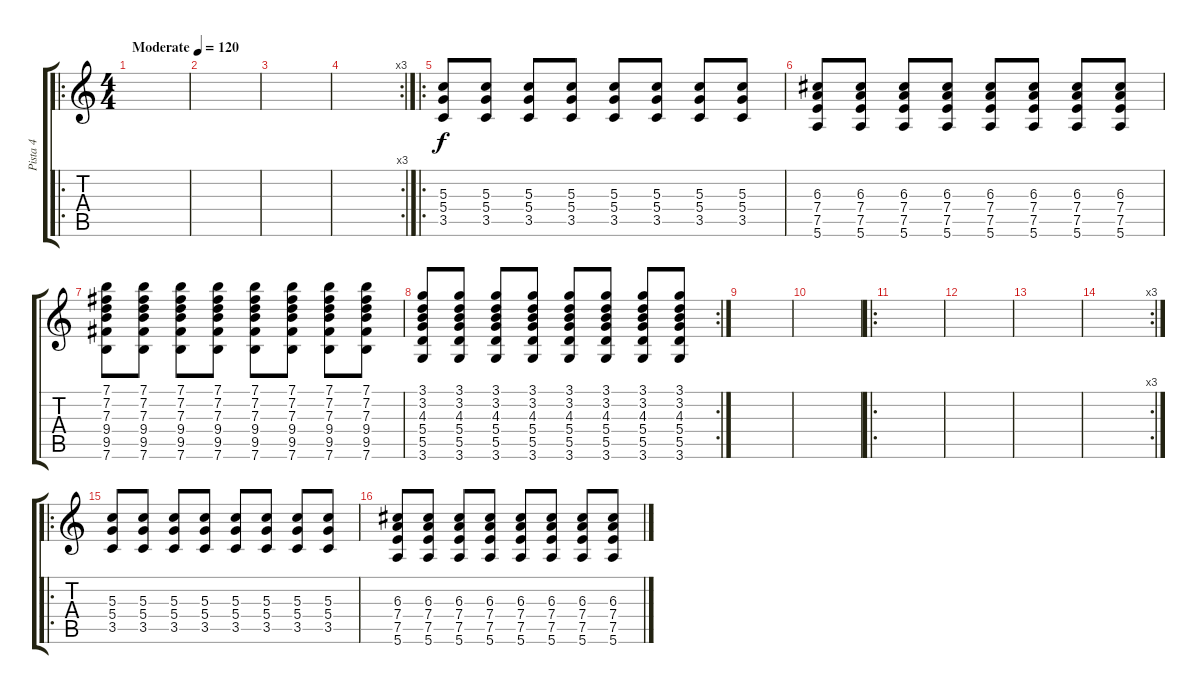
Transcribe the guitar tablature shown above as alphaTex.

\track ("Pista 4" "Pista 4") {instrument overdrivenguitar}
\staff {score tabs}
\tuning (E4 B3 G3 D3 A2 E2) {hide}
\ro
\ts (4 4)
\tempo (120 "Moderate")
\clef g2
\ks c
|
|
|
\rc 3
|
\ro
(5.3 5.4 3.5).8 (5.3 5.4 3.5).8 (5.3 5.4 3.5).8 (5.3 5.4 3.5).8 (5.3 5.4 3.5).8 (5.3 5.4 3.5).8 (5.3 5.4 3.5).8 (5.3 5.4 3.5).8 |
(6.3 7.4 7.5 5.6).8 (6.3 7.4 7.5 5.6).8 (6.3 7.4 7.5 5.6).8 (6.3 7.4 7.5 5.6).8 (6.3 7.4 7.5 5.6).8 (6.3 7.4 7.5 5.6).8 (6.3 7.4 7.5 5.6).8 (6.3 7.4 7.5 5.6).8 |
(7.1 7.2 7.3 9.4 9.5 7.6).8 (7.1 7.2 7.3 9.4 9.5 7.6).8 (7.1 7.2 7.3 9.4 9.5 7.6).8 (7.1 7.2 7.3 9.4 9.5 7.6).8 (7.1 7.2 7.3 9.4 9.5 7.6).8 (7.1 7.2 7.3 9.4 9.5 7.6).8 (7.1 7.2 7.3 9.4 9.5 7.6).8 (7.1 7.2 7.3 9.4 9.5 7.6).8 |
\rc 2
(3.1 3.2 4.3 5.4 5.5 3.6).8 (3.1 3.2 4.3 5.4 5.5 3.6).8 (3.1 3.2 4.3 5.4 5.5 3.6).8 (3.1 3.2 4.3 5.4 5.5 3.6).8 (3.1 3.2 4.3 5.4 5.5 3.6).8 (3.1 3.2 4.3 5.4 5.5 3.6).8 (3.1 3.2 4.3 5.4 5.5 3.6).8 (3.1 3.2 4.3 5.4 5.5 3.6).8 |
|
|
\ro
|
|
|
\rc 3
|
\ro
(5.3 5.4 3.5).8 (5.3 5.4 3.5).8 (5.3 5.4 3.5).8 (5.3 5.4 3.5).8 (5.3 5.4 3.5).8 (5.3 5.4 3.5).8 (5.3 5.4 3.5).8 (5.3 5.4 3.5).8 |
(6.3 7.4 7.5 5.6).8 (6.3 7.4 7.5 5.6).8 (6.3 7.4 7.5 5.6).8 (6.3 7.4 7.5 5.6).8 (6.3 7.4 7.5 5.6).8 (6.3 7.4 7.5 5.6).8 (6.3 7.4 7.5 5.6).8 (6.3 7.4 7.5 5.6).8
